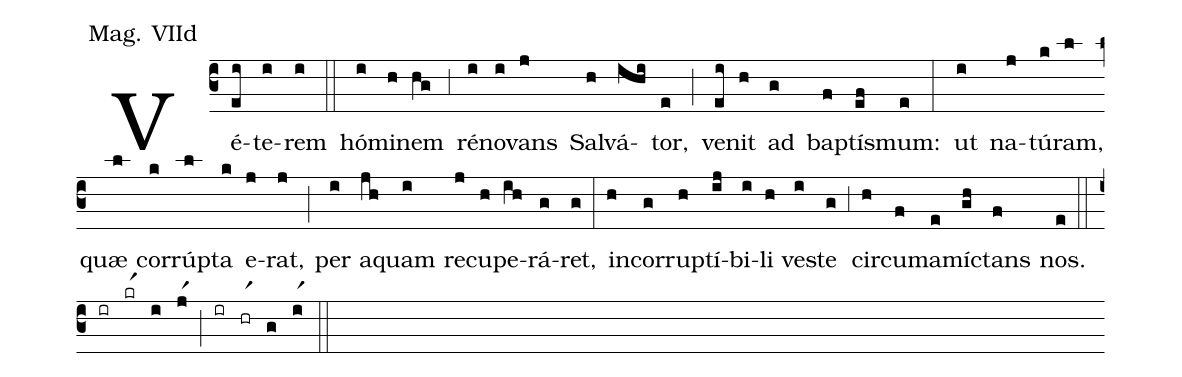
annotation: Mag. VIId;
%%
(c3) Vé(ei)te(i)rem(i) (::) hó(i)mi(h)nem(hg) (;3) ré(i)no(i)vans(j) Sal(h)vá(ihi)tor,(e) (;) ve(ei)nit(h) ad(g) bap(f)tís(ef)mum:(e) (:) ut(i) na(j)tú(k)ram,(l) quæ(l) cor(k)rúp(l)ta(k) e(j)rat,(j) (;) per(i) a(jh)quam(i) re(j)cu(h)pe(ih)rá(g)ret,(g) (:) in(h)cor(g)rup(h)tí(ij)bi(i)li(h) ve(i)ste(g) (;3) cir(h)cum(f)a(e)mí(gh)ctans(f) nos.(e) (::) (ir)(krr1)(i)(jr1)(;)(ir)(hrr1)(g)(ir1)(::)

